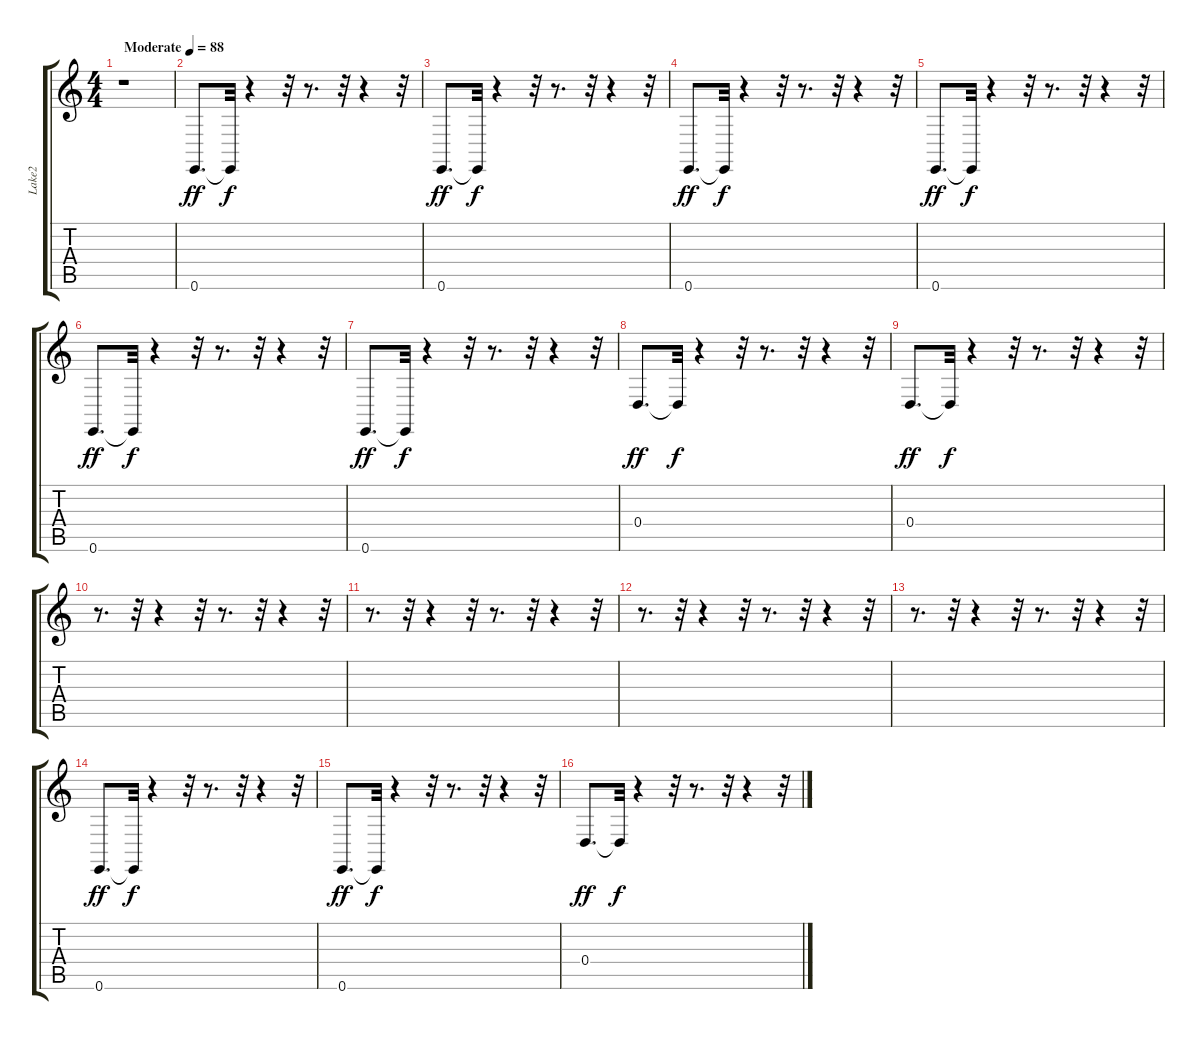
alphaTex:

\track ("Lake2" "Lake2") {instrument acousticgrandpiano}
\staff {score tabs}
\tuning (E4 B3 G3 D3 A2 E2) {hide}
\ts (4 4)
\tempo (88 "Moderate")
\clef g2
\ks c
r.1{dy ff instrument acousticgrandpiano} |
0.6.8{d} 0.6{t}.32{dy f} r.4 r.32 r.8{d} r.32 r.4 r.32 |
0.6.8{d dy ff} 0.6{t}.32{dy f} r.4 r.32 r.8{d} r.32 r.4 r.32 |
0.6.8{d dy ff} 0.6{t}.32{dy f} r.4 r.32 r.8{d} r.32 r.4 r.32 |
0.6.8{d dy ff} 0.6{t}.32{dy f} r.4 r.32 r.8{d} r.32 r.4 r.32 |
0.6.8{d dy ff} 0.6{t}.32{dy f} r.4 r.32 r.8{d} r.32 r.4 r.32 |
0.6.8{d dy ff} 0.6{t}.32{dy f} r.4 r.32 r.8{d} r.32 r.4 r.32 |
0.4.8{d dy ff} 0.4{t}.32{dy f} r.4 r.32 r.8{d} r.32 r.4 r.32 |
0.4.8{d dy ff} 0.4{t}.32{dy f} r.4 r.32 r.8{d} r.32 r.4 r.32 |
r.8{d} r.32 r.4 r.32 r.8{d} r.32 r.4 r.32 |
r.8{d} r.32 r.4 r.32 r.8{d} r.32 r.4 r.32 |
r.8{d} r.32 r.4 r.32 r.8{d} r.32 r.4 r.32 |
r.8{d} r.32 r.4 r.32 r.8{d} r.32 r.4 r.32 |
0.6.8{d dy ff} 0.6{t}.32{dy f} r.4 r.32 r.8{d} r.32 r.4 r.32 |
0.6.8{d dy ff} 0.6{t}.32{dy f} r.4 r.32 r.8{d} r.32 r.4 r.32 |
0.4.8{d dy ff} 0.4{t}.32{dy f} r.4 r.32 r.8{d} r.32 r.4 r.32
